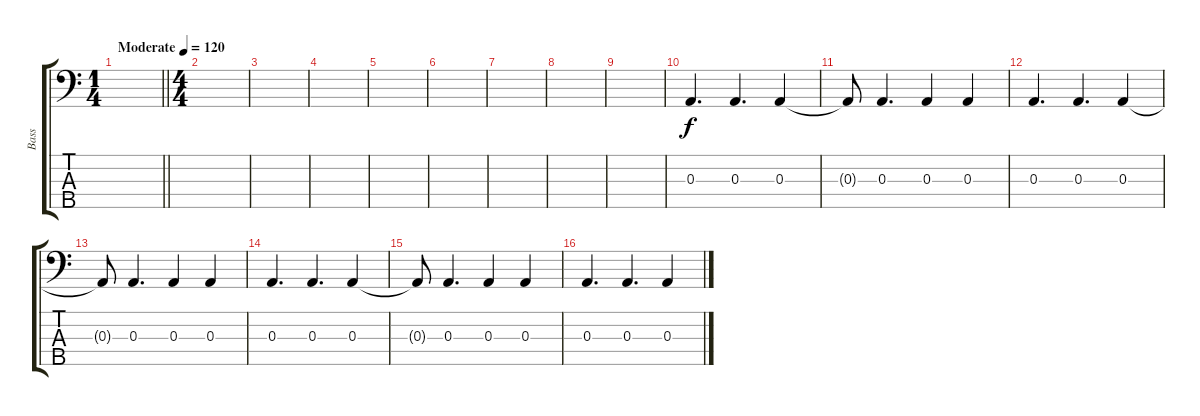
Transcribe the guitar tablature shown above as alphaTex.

\track ("Bass" "Bass") {instrument electricbassfinger}
\staff {score tabs}
\tuning (G2 D2 A1 E1 B0) {hide}
\ts (1 4)
\tempo (120 "Moderate")
\clef f4
\barLineRight lightlight
\ks c
|
\ts (4 4)
|
|
|
|
|
|
|
|
0.3.4{d} 0.3.4{d} 0.3.4 |
0.3{t}.8 0.3.4{d} 0.3.4 0.3.4 |
0.3.4{d} 0.3.4{d} 0.3.4 |
0.3{t}.8 0.3.4{d} 0.3.4 0.3.4 |
0.3.4{d} 0.3.4{d} 0.3.4 |
0.3{t}.8 0.3.4{d} 0.3.4 0.3.4 |
0.3.4{d} 0.3.4{d} 0.3.4
